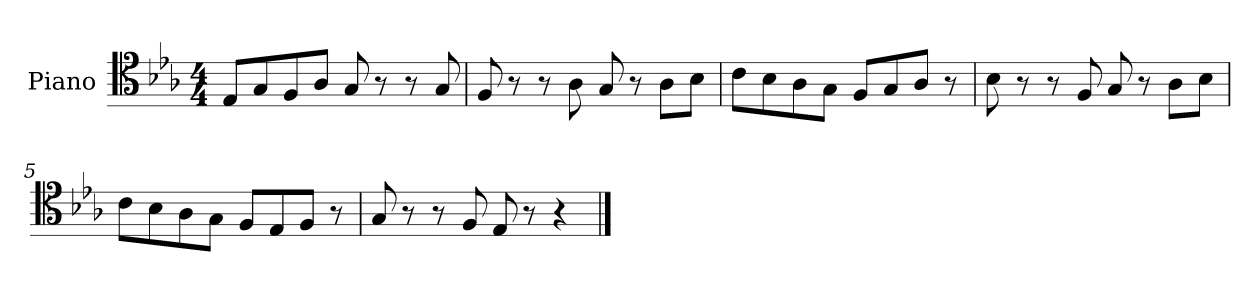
**kern
*part1
*staff1
*I"Piano
*I'Pno
*clefC4
*k[b-e-a-]
*E-:
*M4/4
=1
8E-/L
8G/
8F/
8A-/J
8G/
8r
8r
8G/
=2
8F/
8r
8r
8A-\
8G/
8r
8A-\L
8B-\J
=3
8c\L
8B-\
8A-\
8G\J
8F/L
8G/
8A-/J
8r
=4
8B-\
8r
8r
8F/
8G/
8r
8A-\L
8B-\J
=5
8c\L
8B-\
8A-\
8G\J
8F/L
8E-/
8F/J
8r
=6
8G/
8r
8r
8F/
8E-/
8r
4r
==
*-
